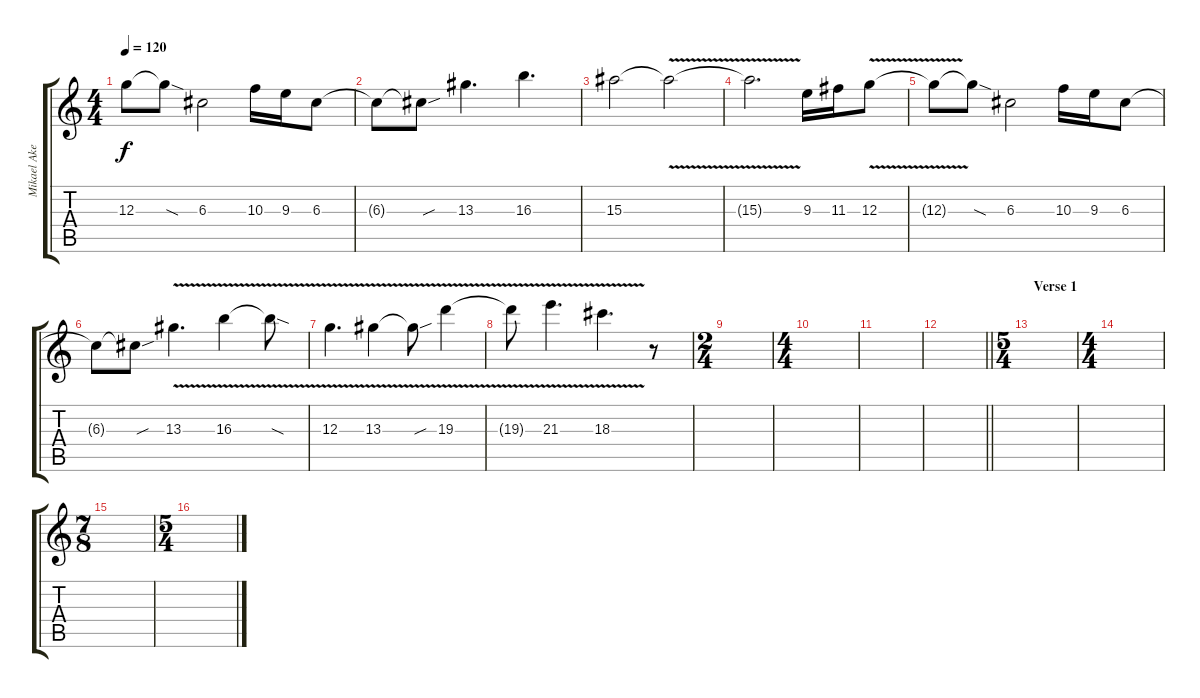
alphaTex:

\track ("Mikael Akerfeldt - Electric Guitar 2" "Mikael Ake") {instrument distortionguitar}
\staff {score tabs}
\tuning (E4 B3 G3 D3 A2 E2) {hide}
\ts (4 4)
\tempo 120
\clef g2
\ks c
12.3{t}.8{dy f} 12.3{sod t}.8 6.3.2 10.3.16 9.3.16 6.3.8 |
6.3{t}.8 6.3{sou t}.8 13.3.4{d} 16.3.4{d} |
15.3.2 15.3{v t}.2 |
15.3{t}.2{d} 9.3.16 11.3.16 12.3{v}.8 |
12.3{t}.8 12.3{sod t}.8 6.3.2 10.3.16 9.3.16 6.3.8 |
6.3{t}.8 6.3{sou t}.8 13.3{v}.4{d} 16.3{v}.4 16.3{sod t}.8 |
12.3{v}.4{d} 13.3{v}.4 13.3{sou t}.8 19.3{v}.4 |
19.3{t}.8 21.3{v}.4{d} 18.3{v}.4{d} r.8 |
\ts (2 4)
|
\ts (4 4)
|
|
\barLineRight lightlight
|
\ts (5 4)
\section ("" "Verse 1")
|
\ts (4 4)
|
\ts (7 8)
|
\ts (5 4)
